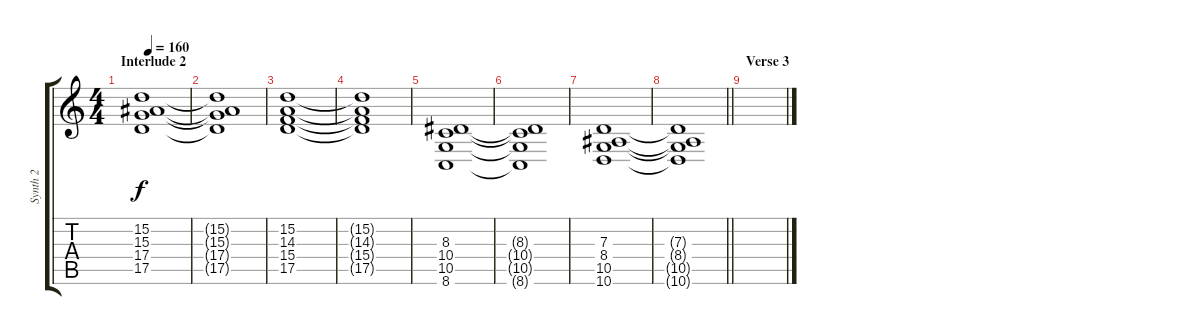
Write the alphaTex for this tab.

\track ("Synth 2" "Synth 2") {instrument stringensemble2}
\staff {score tabs}
\tuning (E4 B3 G3 D3 A2 E2) {hide}
\ts (4 4)
\section ("" "Interlude 2")
\tempo 160
\clef g2
\ks c
(15.2 15.3 17.4 17.5).1{dy f} |
(15.2{t} 15.3{t} 17.4{t} 17.5{t}).1 |
(15.2 14.3 15.4 17.5).1 |
(15.2{t} 14.3{t} 15.4{t} 17.5{t}).1 |
(8.3 10.4 10.5 8.6).1 |
(8.3{t} 10.4{t} 10.5{t} 8.6{t}).1 |
(7.3 8.4 10.5 10.6).1 |
\barLineRight lightlight
(7.3{t} 8.4{t} 10.5{t} 10.6{t}).1 |
\section ("" "Verse 3")
